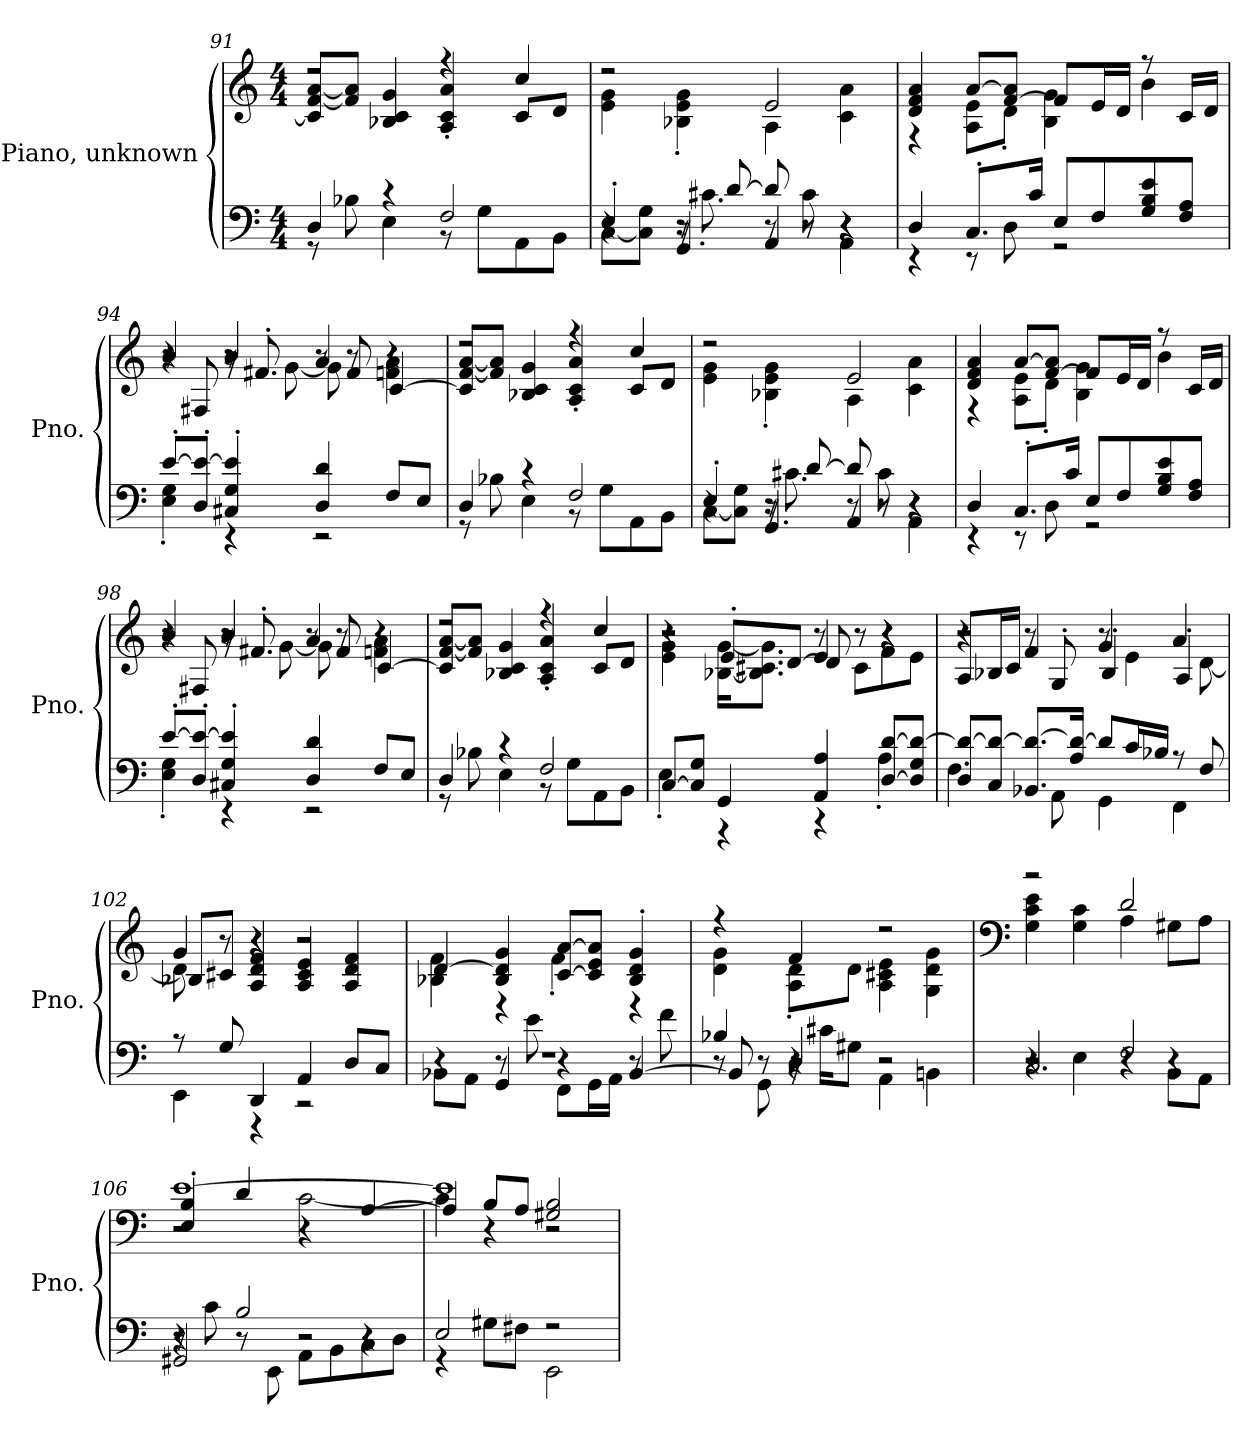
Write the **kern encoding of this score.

**kern	**kern
*part1	*part1
*staff2	*staff1
*I"Piano, unknown	*
*I'Pno.	*
*clefF4	*clefG2
*k[]	*k[]
*M4/4	*M4/4
=91	=91
*^	*^
4D/	8r	2r	8c/] [8f/ [8a/L
.	8B-X\	.	8f/] 8a/]J
4r	4E\	.	4B-X/ 4c/ 4g/
2F/	8r	4r	4A/' 4c/' 4a/'
.	8G\L	.	.
.	8AA\	4cc/	8c/L
.	8BB\J	.	8d/J
=92	=92	=92	=92
*	*^	*	*
4r	[8C\L	4E'/	2r	4e\ 4g\
.	8C\] 8G\J	.	.	.
8r	16r	4GG/	.	4B-X\' 4e\' 4g\'
.	8.c#X'\	.	.	.
[8d/	.	.	.	.
8d/]	8r	4AA/	2e/	4A\
8r	8c#\	.	.	.
4r	4AA\	4r	.	4c\ 4a\
*	*v	*v	*	*
!!LO:LB:g=z	!!
=93	=93	=93	=93
4D/	4r	4d/ 4f/ 4a/	4r
8.C'/L	8r	[8a/L	8A\ 8e\L
.	8D\	[8f/ 8a/]J	8d'\J
16c/Jk	.	.	.
8E/L	2r	8f/L]	4B\ 4g\
8F/	.	16e/L	.
.	.	16d/JJ	.
8G/ 8B/ 8e/	.	8r	4b\
8F/ 8A/J	.	16c/LL	.
.	.	16d/JJ	.
=94	=94	=94	=94
*	*	*	*^
[8e'/L	4E\' 4G\'	4b/	4r	8r
8D/' 8e/_'J	.	.	.	8F#X/
4C#X/' 4G/' 4e/]'	4r	4b/	8r	16r
.	.	.	.	8.f#X'/
.	.	.	[8g\	.
4D/ 4d/	2r	4a/	8g\]	8r
.	.	.	8r	8f#/
8F/L	.	4r	4fn\ 4a\	[4c/
8E/J	.	.	.	.
*	*	*	*v	*v
=95	=95	=95	=95
4D/	8r	2r	8c/] [8f/ [8a/L
.	8B-X\	.	8f/] 8a/]J
4r	4E\	.	4B-X/ 4c/ 4g/
2F/	8r	4r	4A/' 4c/' 4a/'
.	8G\L	.	.
.	8AA\	4cc/	8c/L
.	8BB\J	.	8d/J
!!LO:LB:g=z	!!
=96	=96	=96	=96
*	*^	*	*
4r	[8C\L	4E'/	2r	4e\ 4g\
.	8C\] 8G\J	.	.	.
8r	16r	4GG/	.	4B-X\' 4e\' 4g\'
.	8.c#X'\	.	.	.
[8d/	.	.	.	.
8d/]	8r	4AA/	2e/	4A\
8r	8c#\	.	.	.
4r	4AA\	4r	.	4c\ 4a\
*	*v	*v	*	*
=97	=97	=97	=97
4D/	4r	4d/ 4f/ 4a/	4r
8.C'/L	8r	[8a/L	8A\ 8e\L
.	8D\	[8f/ 8a/]J	8d'\J
16c/Jk	.	.	.
8E/L	2r	8f/L]	4B\ 4g\
8F/	.	16e/L	.
.	.	16d/JJ	.
8G/ 8B/ 8e/	.	8r	4b\
8F/ 8A/J	.	16c/LL	.
.	.	16d/JJ	.
=98	=98	=98	=98
*	*	*	*^
[8e'/L	4E\' 4G\'	4b/	4r	8r
8D/' 8e/_'J	.	.	.	8F#X/
4C#X/' 4G/' 4e/]'	4r	4b/	8r	16r
.	.	.	.	8.f#X'/
.	.	.	[8g\	.
4D/ 4d/	2r	4a/	8g\]	8r
.	.	.	8r	8f#/
8F/L	.	4r	4fn\ 4a\	[4c/
8E/J	.	.	.	.
*	*	*	*v	*v
!!LO:LB:g=z
=99	=99	=99	=99
4D/	8r	2r	8c/] [8f/ [8a/L
.	8B-X\	.	8f/] 8a/]J
4r	4E\	.	4B-X/ 4c/ 4g/
2F/	8r	4r	4A/' 4c/' 4a/'
.	8G\L	.	.
.	8AA\	4cc/	8c/L
.	8BB\J	.	8d/J
=100	=100	=100	=100
*	*	*	*^
[8C/L	4E'\	2r	4e\ 4g\	4r
8C/] 8G/J	.	.	.	.
4GG/	4r	.	[16B-X\ [16g\KL	8e'/L
.	.	.	8.B-\] 8.c#X\ 8.g\]J	.
.	.	.	.	[8d/J
4AA/ 4A/	4r	4e/	8r	8d/]
.	.	.	8c#\L	8r
[8D/ [8d/L	4A'\	4r	8f\	4r
8D/] 8G/ 8d/_J	.	.	8e\J	.
=101	=101	=101	=101	=101
8D/ 8d/_L	4.F\	4r	2r	8A/L
8C/ 8d/_J	.	.	.	16B-X/L
.	.	.	.	16c/JJ
8.BB-X/ 8.d/_L	.	4f/	.	8r
.	8AA\	.	.	8G'/
16A/ 16d/_Jk	.	.	.	.
8d/L]	4GG\	4g/	8r	4B-'/
16c/L	.	.	4e\	.
16B-X/JJ	.	.	.	.
8r	4FF\	4a/	.	4A'/
8F/	.	.	[8d\	.
!!LO:LB:g=z	!!	!!
=102	=102	=102	=102	=102
8r	4EE\	4g/	8d\]	8B-X/L
8G/	.	.	8r	8c#X/J
4DD/	4r	4r	4r	4A/ 4d/ 4f/
4AA/	2r	2r	2r	4A/ 4c#/ 4e/
8D/L	.	.	.	4A/ 4d/ 4f/
8C/J	.	.	.	.
*	*	*	*v	*v
=103	=103	=103	=103
*	*^	*	*
1r	8BB-X\L	4r	[4d/	4B-X\ 4f\
.	8AA\J	.	.	.
.	8r	4GG/	4B-/ 4d/] 4g/	4r
.	8e\	.	.	.
.	8FF\L	4r	[8c/ [8a/L	4f'\
.	16GG\L	.	8c/] 8e/ 8a/]J	.
.	16AA\JJ	.	.	.
.	8r	[4BB-/	4B-/' 4d/' 4g/'	4r
.	8f\	.	.	.
=104	=104	=104	=104	=104
4B-X/	8r	8BB-/]	4r	4d\ 4g\
.	8GG\	8r	.	.
4r	16r	4D/	4f/	8A\' 8d\'L
.	16c#X\KL	.	.	.
.	8G#X\J	.	.	8d\J
2r	4AA\	2r	2r	4A\ 4c#X\ 4e\
.	4BBn\	.	.	4G\ 4d\ 4g\
=105	=105	=105	=105	=105
*	*	*	*clefF4	*
2r	4r	2.C/	2r	4G\ 4c\ 4e\
.	4E\	.	.	4G\ 4c\
2F/	4r	.	2d/	4A\
.	8BB\L	4r	.	8G#X\L
.	8AA\J	.	.	8A\J
!!LO:LB:g=z
=106	=106	=106	=106	=106
*	*	*	*	*^
4r	8r	2GG#X/	[1e	2r	4E/' 4B/'
.	8c\	.	.	.	.
2B/	8r	.	.	.	4d/
.	8EE\	.	.	.	.
.	8AA\L	2r	.	[2c\	4r
.	8BB\	.	.	.	.
4r	8C\	.	.	.	[4A/
.	8D\J	.	.	.	.
*	*v	*v	*	*	*
=107	=107	=107	=107	=107
2E/	4r	1e]	4c\]	4A/]
.	8G#X\L	.	4r	8B/L
.	8F#X\J	.	.	8A/J
2r	2EE\	.	2r	2G#X/ 2B/
*v	*v	*	*	*
*	*v	*v	*v
=	=
*-	*-
